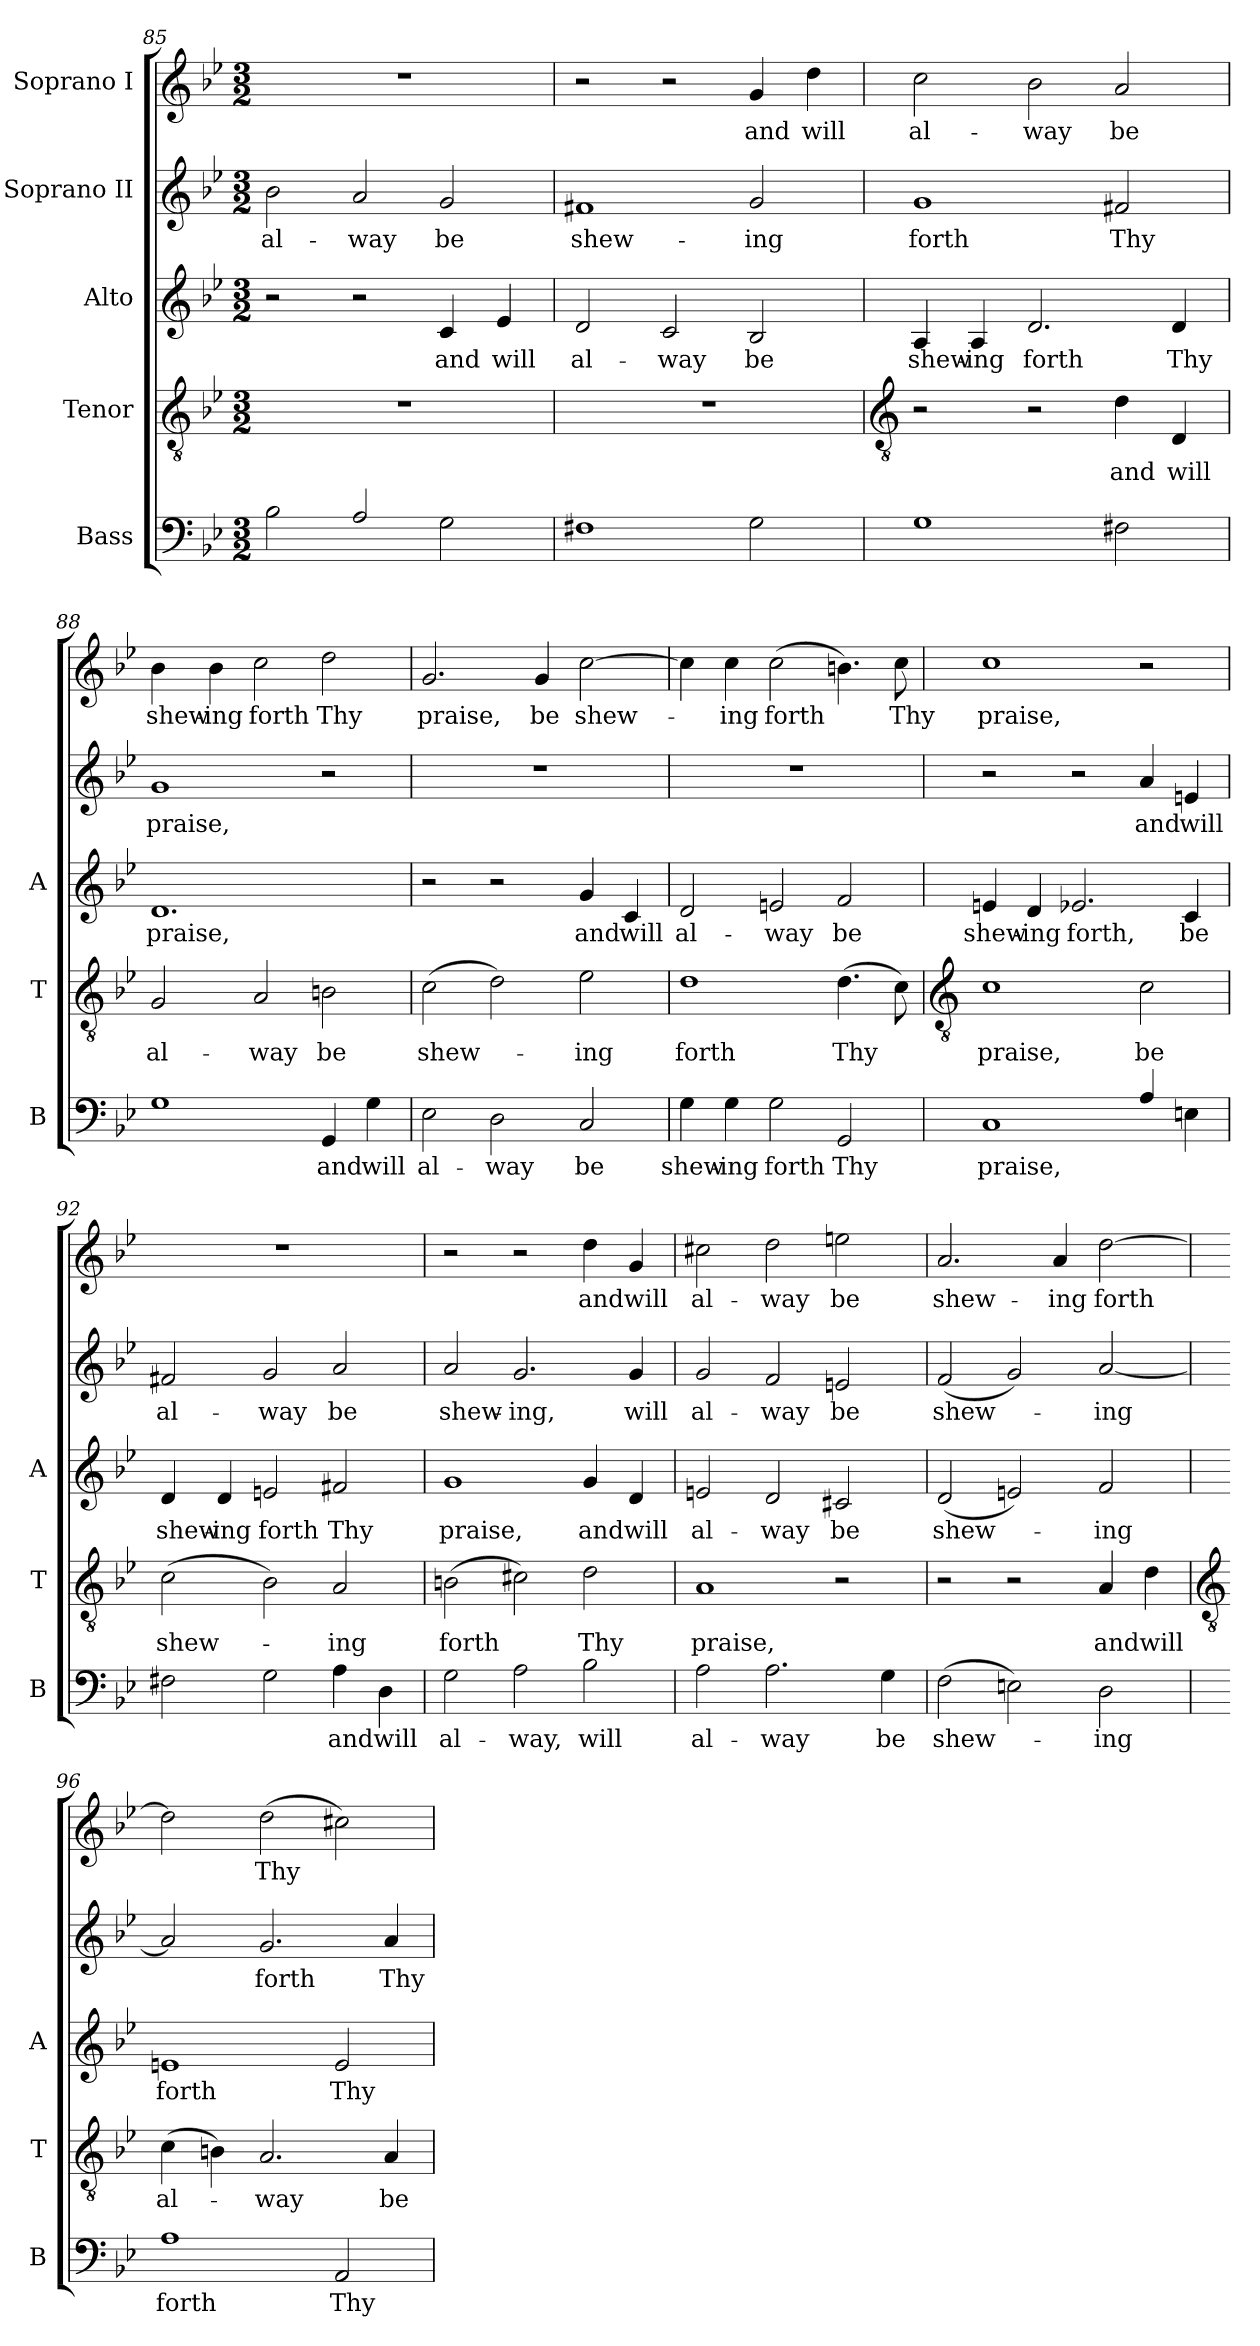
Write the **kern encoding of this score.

**kern	**text	**kern	**text	**kern	**text	**kern	**text	**kern	**text
*part5	*part5	*part4	*part4	*part3	*part3	*part2	*part2	*part1	*part1
*staff5	*staff5	*staff4	*staff4	*staff3	*staff3	*staff2	*staff2	*staff1	*staff1
*I"Bass	*	*I"Tenor	*	*I"Alto	*	*I"Soprano II	*	*I"Soprano I	*
*I'B	*	*I'T	*	*I'A	*	*	*	*	*
*clefF4	*	*clefGv2	*	*clefG2	*	*clefG2	*	*clefG2	*
*k[b-e-]	*	*k[b-e-]	*	*k[b-e-]	*	*k[b-e-]	*	*k[b-e-]	*
*M3/2	*	*M3/2	*	*M3/2	*	*M3/2	*	*M3/2	*
=85	=85	=85	=85	=85	=85	=85	=85	=85	=85
!	!	!	!	!	!	!	!LO:LY:b	!	!
2B-!\	.	1.r	.	2r	.	2b-\	al-	1.r	.
!	!	!	!	!	!	!	!LO:LY:b	!	!
2A!/	.	.	.	2r	.	2a/	-way	.	.
!	!	!	!	!	!LO:LY:b	!	!LO:LY:b	!	!
2G!\	.	.	.	4c/	and	2g/	be	.	.
!	!	!	!	!	!LO:LY:b	!	!	!	!
.	.	.	.	4e-/	will	.	.	.	.
=86	=86	=86	=86	=86	=86	=86	=86	=86	=86
!	!	!	!	!	!LO:LY:b	!	!LO:LY:b	!	!
1F#X!	.	1.r	.	2d/	al-	1f#X	shew-	2r	.
!	!	!	!	!	!LO:LY:b	!	!	!	!
.	.	.	.	2c/	-way	.	.	2r	.
!	!	!	!	!	!LO:LY:b	!	!LO:LY:b	!	!LO:LY:b
2G!\	.	.	.	2B-/	be	2g/	-ing	4g/	and
!	!	!	!	!	!	!	!	!	!LO:LY:b
.	.	.	.	.	.	.	.	4dd\	will
!!LO:LB:g=z
=87	=87	=87	=87	=87	=87	=87	=87	=87	=87
*	*	*clefGv2	*	*	*	*	*	*	*
!	!	!	!	!	!LO:LY:b	!	!LO:LY:b	!	!LO:LY:b
1G!	.	2r	.	4A/	shew-	1g	forth	2cc\	al-
!	!	!	!	!	!LO:LY:b	!	!	!	!
.	.	.	.	4A/	-ing	.	.	.	.
!	!	!	!	!	!LO:LY:b	!	!	!	!LO:LY:b
.	.	2r	.	2.d/	forth	.	.	2b-\	-way
!	!	!	!LO:LY:b	!	!	!	!LO:LY:b	!	!LO:LY:b
2F#X!\	.	4d\	and	.	.	2f#X/	Thy	2a/	be
!	!	!	!LO:LY:b	!	!LO:LY:b	!	!	!	!
.	.	4D/	will	4d/	Thy	.	.	.	.
=88	=88	=88	=88	=88	=88	=88	=88	=88	=88
!	!	!	!LO:LY:b	!	!LO:LY:b	!	!LO:LY:b	!	!LO:LY:b
1G!	.	2G/	al-	1.d	praise,	1g	praise,	4b-\	shew-
!	!	!	!	!	!	!	!	!	!LO:LY:b
.	.	.	.	.	.	.	.	4b-\	-ing
!	!	!	!LO:LY:b	!	!	!	!	!	!LO:LY:b
.	.	2A/	-way	.	.	.	.	2cc\	forth
!	!LO:LY:b	!	!LO:LY:b	!	!	!	!	!	!LO:LY:b
4GG/	and	2Bn\	be	.	.	2r	.	2dd\	Thy
!	!LO:LY:b	!	!	!	!	!	!	!	!
4G\	will	.	.	.	.	.	.	.	.
=89	=89	=89	=89	=89	=89	=89	=89	=89	=89
!	!LO:LY:b	!	!LO:LY:b	!	!	!	!	!	!LO:LY:b
2E-\	al-	(>2c\	shew-	2r	.	1.r	.	2.g/	praise,
!	!LO:LY:b	!	!	!	!	!	!	!	!
2D\	-way	2d\)	.	2r	.	.	.	.	.
!	!	!	!	!	!	!	!	!	!LO:LY:b
.	.	.	.	.	.	.	.	4g/	be
!	!LO:LY:b	!	!LO:LY:b	!	!LO:LY:b	!	!	!	!LO:LY:b
2C/	be	2e-\	ing	4g/	and	.	.	[2cc\	shew-
!	!	!	!	!	!LO:LY:b	!	!	!	!
.	.	.	.	4c/	will	.	.	.	.
=90	=90	=90	=90	=90	=90	=90	=90	=90	=90
!	!LO:LY:b	!	!LO:LY:b	!	!LO:LY:b	!	!	!	!
4G\	shew-	1d	forth	2d/	al-	1.r	.	4cc\]	.
!	!LO:LY:b	!	!	!	!	!	!	!	!LO:LY:b
4G\	-ing	.	.	.	.	.	.	4cc\	ing
!	!LO:LY:b	!	!	!	!LO:LY:b	!	!	!	!LO:LY:b
2G\	forth	.	.	2en/	-way	.	.	(>2cc\	forth
!	!LO:LY:b	!	!LO:LY:b	!	!LO:LY:b	!	!	!	!
2GG/	Thy	(>4.d\	Thy	2f/	be	.	.	4.bn\)	.
!	!	!	!	!	!	!	!	!	!LO:LY:b
.	.	8c\)	.	.	.	.	.	8cc\	Thy
!!LO:PB:g=z
=91	=91	=91	=91	=91	=91	=91	=91	=91	=91
*	*	*clefGv2	*	*	*	*	*	*	*
!	!LO:LY:b	!	!LO:LY:b	!	!LO:LY:b	!	!	!	!LO:LY:b
1C	praise,	1c	praise,	4en/	shew-	2r	.	1cc	praise,
!	!	!	!	!	!LO:LY:b	!	!	!	!
.	.	.	.	4d/	-ing	.	.	.	.
!	!	!	!	!	!LO:LY:b	!	!	!	!
.	.	.	.	2.e-X/	forth,	2r	.	.	.
!	!	!	!LO:LY:b	!	!	!	!LO:LY:b	!	!
4A!/	.	2c\	be	.	.	4a/	and	2r	.
!	!	!	!	!	!LO:LY:b	!	!LO:LY:b	!	!
4En!\	.	.	.	4c/	be	4en/	will	.	.
=92	=92	=92	=92	=92	=92	=92	=92	=92	=92
!	!	!	!LO:LY:b	!	!LO:LY:b	!	!LO:LY:b	!	!
2F#X!\	.	(>2c\	shew-	4d/	shew-	2f#X/	al-	1.r	.
!	!	!	!	!	!LO:LY:b	!	!	!	!
.	.	.	.	4d/	-ing	.	.	.	.
!	!	!	!	!	!LO:LY:b	!	!LO:LY:b	!	!
2G!\	.	2B-\)	.	2en/	forth	2g/	-way	.	.
!	!LO:LY:b	!	!LO:LY:b	!	!LO:LY:b	!	!LO:LY:b	!	!
4A\	and	2A/	ing	2f#X/	Thy	2a/	be	.	.
!	!LO:LY:b	!	!	!	!	!	!	!	!
4D\	will	.	.	.	.	.	.	.	.
=93	=93	=93	=93	=93	=93	=93	=93	=93	=93
!	!LO:LY:b	!	!LO:LY:b	!	!LO:LY:b	!	!LO:LY:b	!	!
2G\	al-	(>2Bn\	forth	1g	praise,	2a/	shew-	2r	.
!	!LO:LY:b	!	!	!	!	!	!LO:LY:b	!	!
2A\	-way,	2c#X\)	.	.	.	2.g/	-ing,	2r	.
!	!LO:LY:b	!	!LO:LY:b	!	!LO:LY:b	!	!	!	!LO:LY:b
2B-\	will	2d\	Thy	4g/	and	.	.	4dd\	and
!	!	!	!	!	!LO:LY:b	!	!LO:LY:b	!	!LO:LY:b
.	.	.	.	4d/	will	4g/	will	4g/	will
=94	=94	=94	=94	=94	=94	=94	=94	=94	=94
!	!LO:LY:b	!	!LO:LY:b	!	!LO:LY:b	!	!LO:LY:b	!	!LO:LY:b
2A\	al-	1A	praise,	2en/	al-	2g/	al-	2cc#X\	al-
!	!LO:LY:b	!	!	!	!LO:LY:b	!	!LO:LY:b	!	!LO:LY:b
2.A\	-way	.	.	2d/	-way	2f/	-way	2dd\	-way
!	!	!	!	!	!LO:LY:b	!	!LO:LY:b	!	!LO:LY:b
.	.	2r	.	2c#X/	be	2en/	be	2een\	be
!	!LO:LY:b	!	!	!	!	!	!	!	!
4G\	be	.	.	.	.	.	.	.	.
=95	=95	=95	=95	=95	=95	=95	=95	=95	=95
!	!LO:LY:b	!	!	!	!LO:LY:b	!	!LO:LY:b	!	!LO:LY:b
(>2F\	shew-	2r	.	(2d/	shew-	(2f/	shew-	2.a/	shew-
2En\)	.	2r	.	2en/)	.	2g/)	.	.	.
!	!	!	!	!	!	!	!	!	!LO:LY:b
.	.	.	.	.	.	.	.	4a/	-ing
!	!LO:LY:b	!	!LO:LY:b	!	!LO:LY:b	!	!LO:LY:b	!	!LO:LY:b
2D\	ing	4A/	and	2f/	ing	[2a/	ing	[2dd\	forth
!	!	!	!LO:LY:b	!	!	!	!	!	!
.	.	4d\	will	.	.	.	.	.	.
!!LO:LB:g=z
=96	=96	=96	=96	=96	=96	=96	=96	=96	=96
*	*	*clefGv2	*	*	*	*	*	*	*
!	!LO:LY:b	!	!LO:LY:b	!	!LO:LY:b	!	!	!	!
1A	forth	(>4c\	al-	1en	forth	2a/]	.	2dd\]	.
.	.	4Bn\)	.	.	.	.	.	.	.
!	!	!	!LO:LY:b	!	!	!	!LO:LY:b	!	!LO:LY:b
.	.	2.A/	way	.	.	2.g/	forth	(>2dd\	Thy
!	!LO:LY:b	!	!	!	!LO:LY:b	!	!	!	!
2AA/	Thy	.	.	2e/	Thy	.	.	2cc#X\)	.
!	!	!	!LO:LY:b	!	!	!	!LO:LY:b	!	!
.	.	4A/	be	.	.	4a/	Thy	.	.
=	=	=	=	=	=	=	=	=	=
*-	*-	*-	*-	*-	*-	*-	*-	*-	*-
